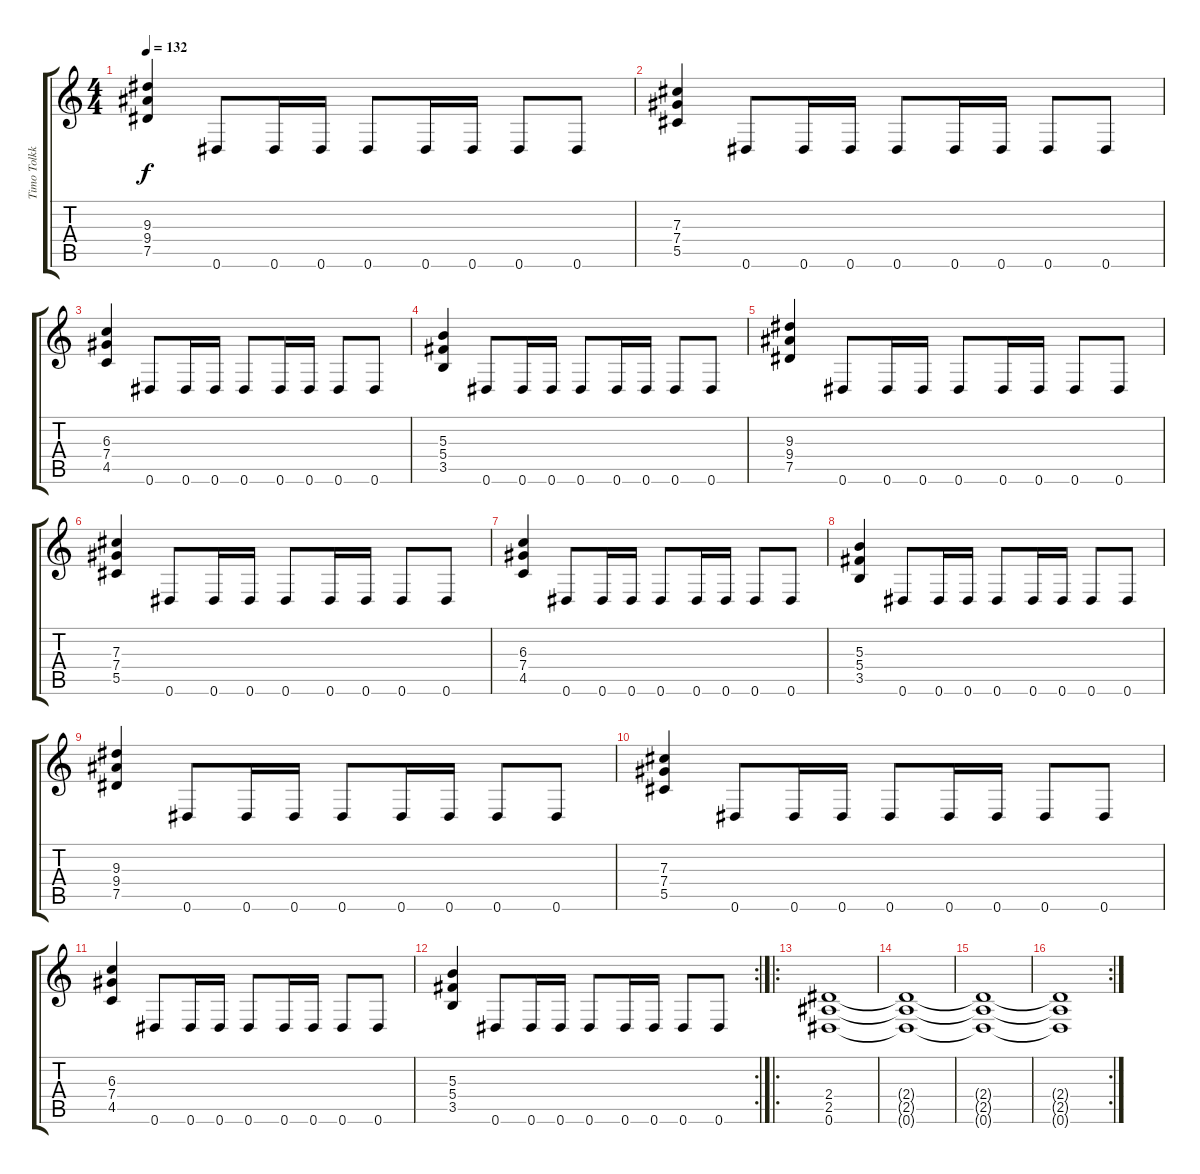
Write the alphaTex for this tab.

\track ("Timo Tolkki (Rhythm Guitar)" "Timo Tolkk") {instrument distortionguitar}
\staff {score tabs}
\tuning (Eb4 Bb3 Gb3 Db3 Ab2 Eb2) {hide}
\ts (4 4)
\tempo 132
\clef g2
\ks c
(9.3 9.4 7.5).4{dy f} 0.6.8 0.6.16 0.6.16 0.6.8 0.6.16 0.6.16 0.6.8 0.6.8 |
(7.3 7.4 5.5).4 0.6.8 0.6.16 0.6.16 0.6.8 0.6.16 0.6.16 0.6.8 0.6.8 |
(6.3 7.4 4.5).4 0.6.8 0.6.16 0.6.16 0.6.8 0.6.16 0.6.16 0.6.8 0.6.8 |
(5.3 5.4 3.5).4 0.6.8 0.6.16 0.6.16 0.6.8 0.6.16 0.6.16 0.6.8 0.6.8 |
(9.3 9.4 7.5).4 0.6.8 0.6.16 0.6.16 0.6.8 0.6.16 0.6.16 0.6.8 0.6.8 |
(7.3 7.4 5.5).4 0.6.8 0.6.16 0.6.16 0.6.8 0.6.16 0.6.16 0.6.8 0.6.8 |
(6.3 7.4 4.5).4 0.6.8 0.6.16 0.6.16 0.6.8 0.6.16 0.6.16 0.6.8 0.6.8 |
(5.3 5.4 3.5).4 0.6.8 0.6.16 0.6.16 0.6.8 0.6.16 0.6.16 0.6.8 0.6.8 |
(9.3 9.4 7.5).4 0.6.8 0.6.16 0.6.16 0.6.8 0.6.16 0.6.16 0.6.8 0.6.8 |
(7.3 7.4 5.5).4 0.6.8 0.6.16 0.6.16 0.6.8 0.6.16 0.6.16 0.6.8 0.6.8 |
(6.3 7.4 4.5).4 0.6.8 0.6.16 0.6.16 0.6.8 0.6.16 0.6.16 0.6.8 0.6.8 |
\rc 2
(5.3 5.4 3.5).4 0.6.8 0.6.16 0.6.16 0.6.8 0.6.16 0.6.16 0.6.8 0.6.8 |
\ro
(2.4 2.5 0.6).1 |
(2.4{t} 2.5{t} 0.6{t}).1 |
(2.4{t} 2.5{t} 0.6{t}).1 |
\rc 2
(2.4{t} 2.5{t} 0.6{t}).1
